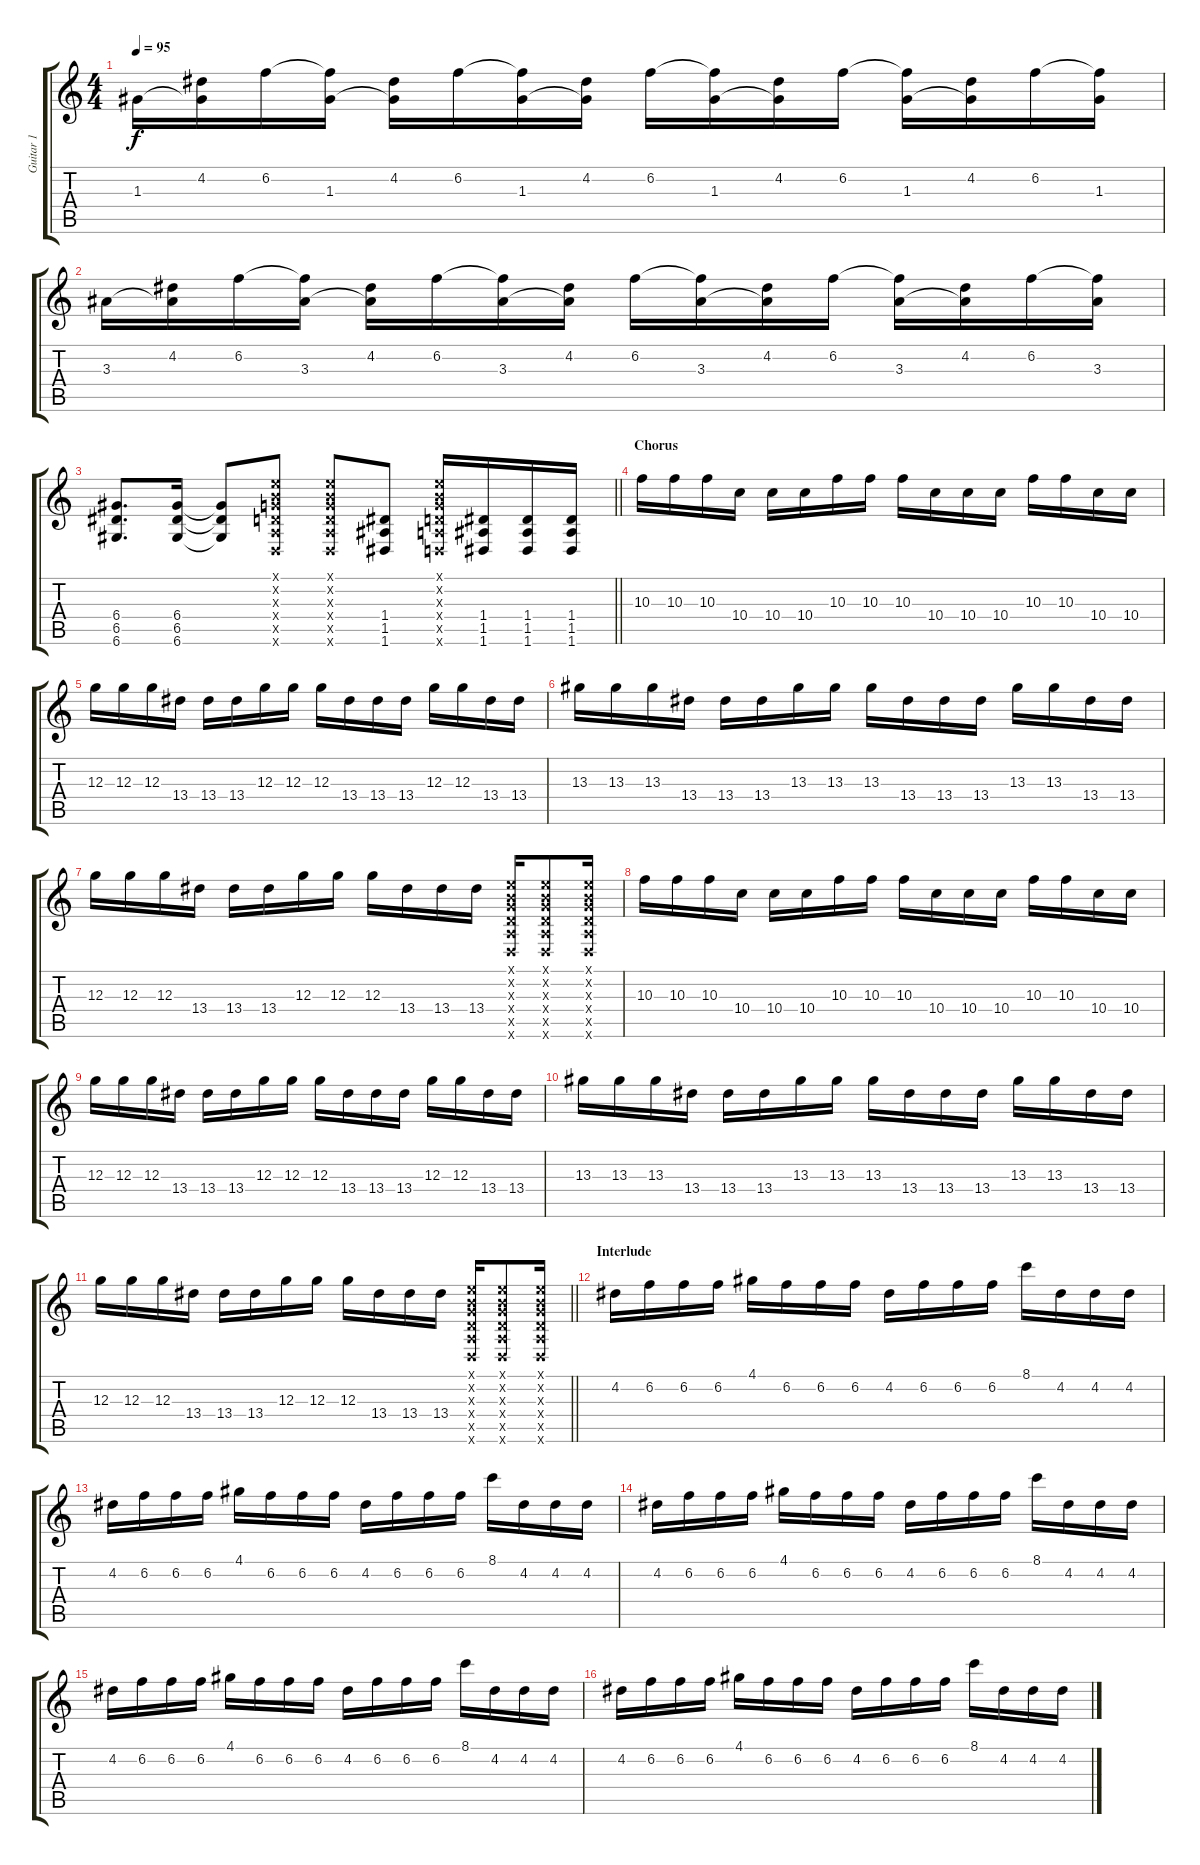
\track ("Guitar 1" "Guitar 1") {instrument electricguitarclean}
\staff {score tabs}
\tuning (E4 B3 G3 D3 A2 D2) {hide}
\ts (4 4)
\tempo 95
\clef g2
\ks c
1.3.16{dy f} (4.2 1.3{t}).16 6.2.16 (6.2{t} 1.3).16 (4.2 1.3{t}).16 6.2.16 (6.2{t} 1.3).16 (4.2 1.3{t}).16 6.2.16 (6.2{t} 1.3).16 (4.2 1.3{t}).16 6.2.16 (6.2{t} 1.3).16 (4.2 1.3{t}).16 6.2.16 (6.2{t} 1.3).16 |
3.3.16 (4.2 3.3{t}).16 6.2.16 (6.2{t} 3.3).16 (4.2 3.3{t}).16 6.2.16 (6.2{t} 3.3).16 (4.2 3.3{t}).16 6.2.16 (6.2{t} 3.3).16 (4.2 3.3{t}).16 6.2.16 (6.2{t} 3.3).16 (4.2 3.3{t}).16 6.2.16 (6.2{t} 3.3).16 |
\barLineRight lightlight
(6.4 6.5 6.6).8{d instrument distortionguitar} (6.4 6.5 6.6).16 (6.4{t} 6.5{t} 6.6{t}).8 (0.1{x} 0.2{x} 0.3{x} 0.4{x} 0.5{x} 0.6{x}).8 (0.1{x} 0.2{x} 0.3{x} 0.4{x} 0.5{x} 0.6{x}).8 (1.4 1.5 1.6).8 (0.1{x} 0.2{x} 0.3{x} 0.4{x} 0.5{x} 0.6{x}).16 (1.4 1.5 1.6).16 (1.4 1.5 1.6).16 (1.4 1.5 1.6).16 |
\section ("" "Chorus ")
10.3.16 10.3.16 10.3.16 10.4.16 10.4.16 10.4.16 10.3.16 10.3.16 10.3.16 10.4.16 10.4.16 10.4.16 10.3.16 10.3.16 10.4.16 10.4.16 |
12.3.16 12.3.16 12.3.16 13.4.16 13.4.16 13.4.16 12.3.16 12.3.16 12.3.16 13.4.16 13.4.16 13.4.16 12.3.16 12.3.16 13.4.16 13.4.16 |
13.3.16 13.3.16 13.3.16 13.4.16 13.4.16 13.4.16 13.3.16 13.3.16 13.3.16 13.4.16 13.4.16 13.4.16 13.3.16 13.3.16 13.4.16 13.4.16 |
12.3.16 12.3.16 12.3.16 13.4.16 13.4.16 13.4.16 12.3.16 12.3.16 12.3.16 13.4.16 13.4.16 13.4.16 (0.1{x} 0.2{x} 0.3{x} 0.4{x} 0.5{x} 0.6{x}).16 (0.1{x} 0.2{x} 0.3{x} 0.4{x} 0.5{x} 0.6{x}).8 (0.1{x} 0.2{x} 0.3{x} 0.4{x} 0.5{x} 0.6{x}).16 |
10.3.16 10.3.16 10.3.16 10.4.16 10.4.16 10.4.16 10.3.16 10.3.16 10.3.16 10.4.16 10.4.16 10.4.16 10.3.16 10.3.16 10.4.16 10.4.16 |
12.3.16 12.3.16 12.3.16 13.4.16 13.4.16 13.4.16 12.3.16 12.3.16 12.3.16 13.4.16 13.4.16 13.4.16 12.3.16 12.3.16 13.4.16 13.4.16 |
13.3.16 13.3.16 13.3.16 13.4.16 13.4.16 13.4.16 13.3.16 13.3.16 13.3.16 13.4.16 13.4.16 13.4.16 13.3.16 13.3.16 13.4.16 13.4.16 |
\barLineRight lightlight
12.3.16 12.3.16 12.3.16 13.4.16 13.4.16 13.4.16 12.3.16 12.3.16 12.3.16 13.4.16 13.4.16 13.4.16 (0.1{x} 0.2{x} 0.3{x} 0.4{x} 0.5{x} 0.6{x}).16 (0.1{x} 0.2{x} 0.3{x} 0.4{x} 0.5{x} 0.6{x}).8 (0.1{x} 0.2{x} 0.3{x} 0.4{x} 0.5{x} 0.6{x}).16 |
\section ("" "Interlude")
4.2.16{balance 15} 6.2.16{balance 2} 6.2.16 6.2.16 4.1.16 6.2.16 6.2.16 6.2.16 4.2.16 6.2.16 6.2.16 6.2.16 8.1.16 4.2.16 4.2.16 4.2.16 |
4.2.16 6.2.16 6.2.16 6.2.16 4.1.16 6.2.16 6.2.16 6.2.16 4.2.16 6.2.16 6.2.16 6.2.16 8.1.16 4.2.16 4.2.16 4.2.16 |
4.2.16{balance 6} 6.2.16 6.2.16 6.2.16 4.1.16 6.2.16 6.2.16 6.2.16 4.2.16 6.2.16 6.2.16 6.2.16 8.1.16 4.2.16 4.2.16 4.2.16 |
4.2.16 6.2.16 6.2.16 6.2.16 4.1.16 6.2.16 6.2.16 6.2.16 4.2.16 6.2.16 6.2.16 6.2.16 8.1.16 4.2.16 4.2.16 4.2.16 |
4.2.16 6.2.16 6.2.16 6.2.16 4.1.16 6.2.16 6.2.16 6.2.16 4.2.16 6.2.16 6.2.16 6.2.16 8.1.16 4.2.16 4.2.16 4.2.16
